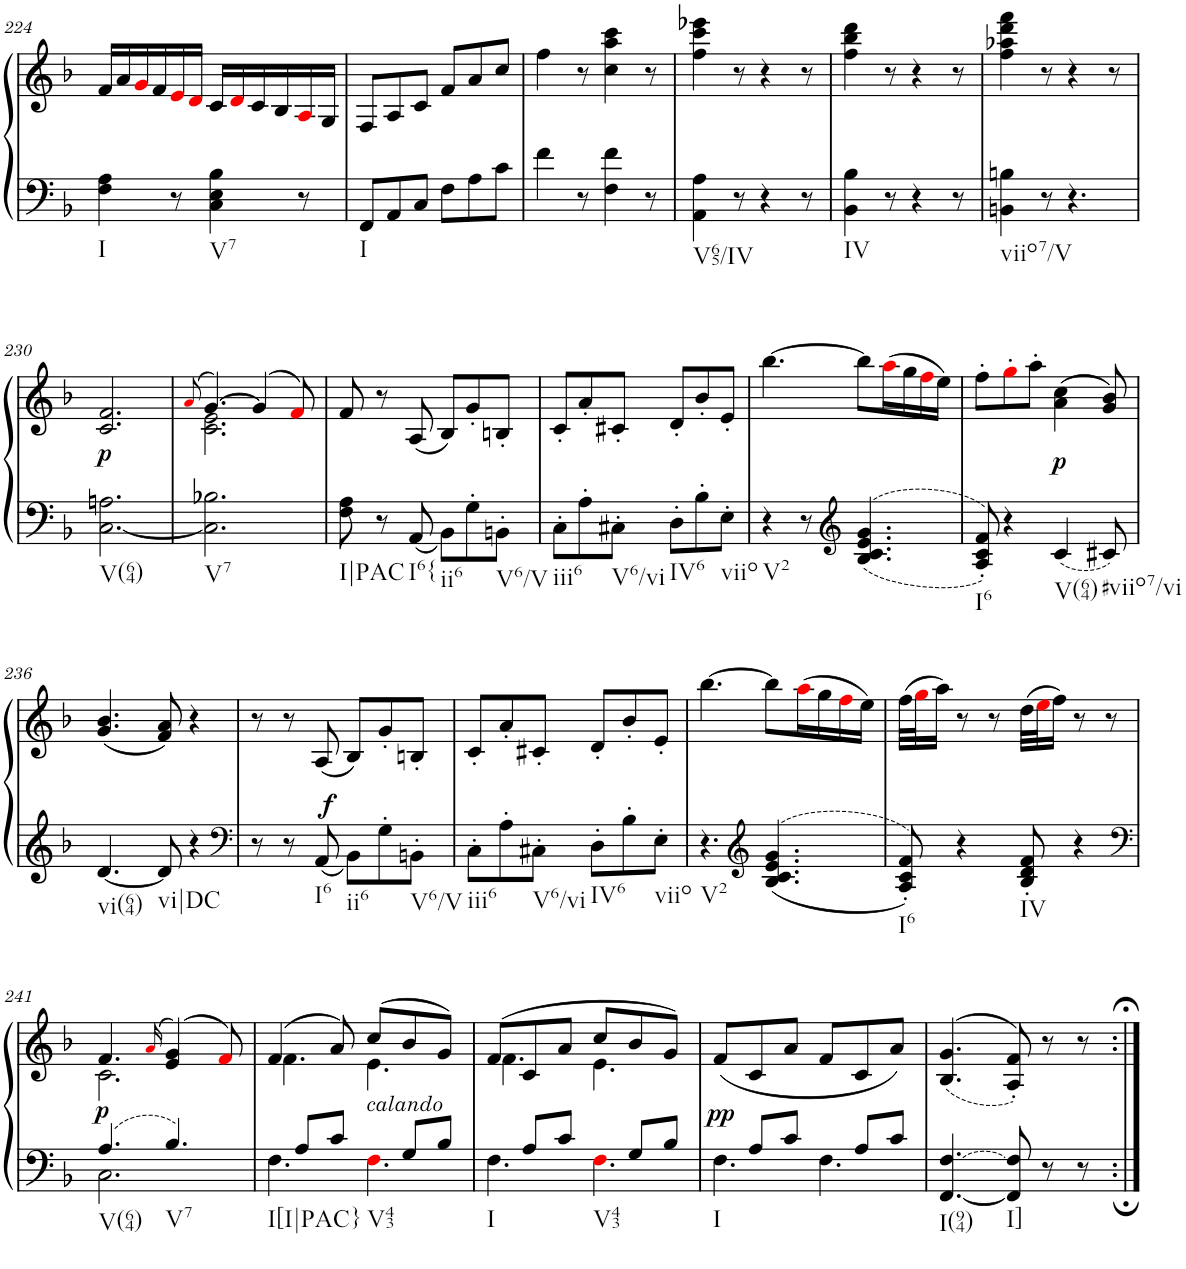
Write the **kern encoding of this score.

**kern	**kern	**dynam
*part1	*part1	*part1
*staff2	*staff1	*staff1/2
*I"Piano, Piano right	*	*
*I'Pno.	*	*
!!LO:PB:g=z
*clefF4	*clefG2	*
*k[b-]	*k[b-]	*
*M6/8	*M6/8	*
=224	=224	=224
!LO:TX:b:t=I	!	!
4F\ 4A\	16f/LL	.
.	16a/	.
.	16gi/	.
.	16f/	.
8r	16ei/	.
.	16di/JJ	.
!LO:TX:b:t=V7	!	!
4C\ 4E\ 4B-\	16c/LL	.
.	16di/	.
.	16c/	.
.	16B-/	.
8r	16Ai/	.
.	16G/JJ	.
=225	=225	=225
!LO:TX:b:t=I	!	!
8FF/L	8F/L	.
8AA/	8A/	.
8C/J	8c/J	.
8F\L	8f/L	.
8A\	8a/	.
8c\J	8cc/J	.
=226	=226	=226
4f\	4ff\	.
8r	8r	.
4F\ 4f\	4cc\ 4aa\ 4ccc\	.
8r	8r	.
=227	=227	=227
!LO:TX:b:t=V65/IV	!	!
4AA\ 4A\	4ff\ 4ccc\ 4eee-X\	.
8r	8r	.
4r	4r	.
8r	8r	.
=228	=228	=228
!LO:TX:b:t=IV	!	!
4BB-\ 4B-\	4ff\ 4bb-\ 4ddd\	.
8r	8r	.
4r	4r	.
8r	8r	.
=229	=229	=229
!LO:TX:b:t=viio7/V	!	!
4BBn\ 4Bn\	4ff\ 4aa-X\ 4ddd\ 4fff\	.
8r	8r	.
4.r	4r	.
.	8r	.
!!LO:LB:g=z
=230	=230	=230
!LO:TX:b:t=V(64)	!	!
!	!	!LO:DY:b
[2.C\ 2.An\	2.c/ 2.f/	p
=231	=231	=231
.	(>8qai/	.
*	*^	*
!LO:TX:b:t=V7	!	!	!
2.C\] 2.B-X\	[4.g/)	2.c\ 2.e\	.
.	(4g/]	.	.
.	8fi/)	.	.
*	*v	*v	*
=232	=232	=232
!LO:TX:b:t=I|PAC	!	!
8F\ 8A\	8f/	.
8r	8r	.
!LO:TX:b:t=I6{	!	!
8AA/	(8A/	.
!LO:TX:b:t=ii6	!	!
8BB-\L	8B-/L)	.
8G'\	8g'/	.
!LO:TX:b:t=V6/V	!	!
8BBn'\J	8Bn'/J	.
=233	=233	=233
!LO:TX:b:t=iii6	!	!
8C'\L	8c'/L	.
8A'\	8a'/	.
!LO:TX:b:t=V6/vi	!	!
8C#X'\J	8c#X'/J	.
!LO:TX:b:t=IV6	!	!
8D'\L	8d'/L	.
8B-'\	8b-'/	.
!LO:TX:b:t=viio	!	!
8E'\J	8e'/J	.
=234	=234	=234
!LO:TX:b:t=V2	!	!
4r	[4.bb-\	.
8r	.	.
*clefG2	*	*
4.B-/ 4.c/ 4.e/ 4.g/	8bb-\L]	.
.	(16aai\L	.
.	16gg\	.
.	16ffi\	.
.	16ee\JJ)	.
=235	=235	=235
!LO:TX:b:t=I6	!	!
8A/' 8c/' 8f/'	8ff'\L	.
4r	8gg'i\	.
.	8aa'\J	.
!LO:TX:b:t=V(64)	!	!
!	!	!LO:DY:b
4c/	(4a\ 4cc\	p
!LO:TX:b:t=#viio7/vi	!	!
8c#X/	8g/ 8b-/)	.
!!LO:LB:g=z
=236	=236	=236
!LO:TX:b:t=vi(64)	!	!
[4.d/	(4.g/ 4.b-/	.
!LO:TX:b:t=vi|DC	!	!
8d/]	8f/ 8a/)	.
4r	4r	.
=237	=237	=237
*clefF4	*	*
8r	8r	.
8r	8r	.
!LO:TX:b:t=I6	!	!
!	!	!LO:DY:a=2
8AA/	(8A/	f
!LO:TX:b:t=ii6	!	!
8BB-\L	8B-/L)	.
8G'\	8g'/	.
!LO:TX:b:t=V6/V	!	!
8BBn'\J	8Bn'/J	.
=238	=238	=238
!LO:TX:b:t=iii6	!	!
8C'\L	8c'/L	.
8A'\	8a'/	.
!LO:TX:b:t=V6/vi	!	!
8C#X'\J	8c#X'/J	.
!LO:TX:b:t=IV6	!	!
8D'\L	8d'/L	.
8B-'\	8b-'/	.
!LO:TX:b:t=viio	!	!
8E'\J	8e'/J	.
=239	=239	=239
!LO:TX:b:t=V2	!	!
4.r	[4.bb-\	.
*clefG2	*	*
4.B-/ 4.c/ 4.e/ 4.g/	8bb-\L]	.
.	(16aai\L	.
.	16gg\	.
.	16ffi\	.
.	16ee\JJ)	.
=240	=240	=240
!LO:TX:b:t=I6	!	!
8A/' 8c/' 8f/'	(32ff\LLL	.
.	32ggi\J	.
.	16aa\JJ)	.
4r	8r	.
.	8r	.
!LO:TX:b:t=IV	!	!
8B-/' 8d/' 8f/'	(32dd\LLL	.
.	32eei\J	.
.	16ff\JJ)	.
4r	8r	.
.	8r	.
!!LO:LB:g=z
=241	=241	=241
*clefF4	*	*
*^	*^	*
!LO:TX:b:t=V(64)	!	!	!	!
!	!	!	!	!LO:DY:a=2
4.A/	2.C\	4.f/	2.c\	p
.	.	(>16qai/	.	.
!LO:TX:b:t=V7	!	!	!	!
4.B-/	.	(4e/ 4g/)	.	.
.	.	8fi/)	.	.
=242	=242	=242	=242	=242
!LO:TX:b:t=I[I|PAC}	!	!	!	!
8ryy	4.F\	(4f/	4.f\	.
8A/L	.	.	.	.
8c/J	.	8a/)	.	.
!	!	!LO:TX:b:i:t=calando	!	!
!LO:TX:b:t=V43	!	!	!	!
8ryy	4.Fi\	(8cc/L	4.e\	.
8G/L	.	8b-/	.	.
8B-/J	.	8g/J)	.	.
=243	=243	=243	=243	=243
!LO:TX:b:t=I	!	!	!	!
8ryy	4.F\	(8f/L	4.f\	.
8A/L	.	8c/	.	.
8c/J	.	8a/J	.	.
!LO:TX:b:t=V43	!	!	!	!
8ryy	4.Fi\	8cc/L	4.e\	.
8G/L	.	8b-/	.	.
8B-/J	.	8g/J)	.	.
*	*	*v	*v	*
=244	=244	=244	=244
!LO:TX:b:t=I	!	!	!
!	!	!	!LO:DY:b
8ryy	4.F\	(8f/L	pp
8A/L	.	8c/	.
8c/J	.	8a/J	.
8ryy	4.F\	8f/L	.
8A/L	.	8c/	.
8c/J	.	8a/J)	.
*v	*v	*	*
=245	=245	=245
!LO:TX:b:t=I(94)	!	!
!LO:T:n=2:dash	!	!
[4.FF/ [4.F/	(<(>4.B-/ 4.g/	.
!LO:TX:b:t=I]	!	!
8FF/] 8F/]	8A/' 8f/'))	.
8r	8r	.
8r	8r	.
=:|!	=:|!	=:|!
*-	*-	*-
